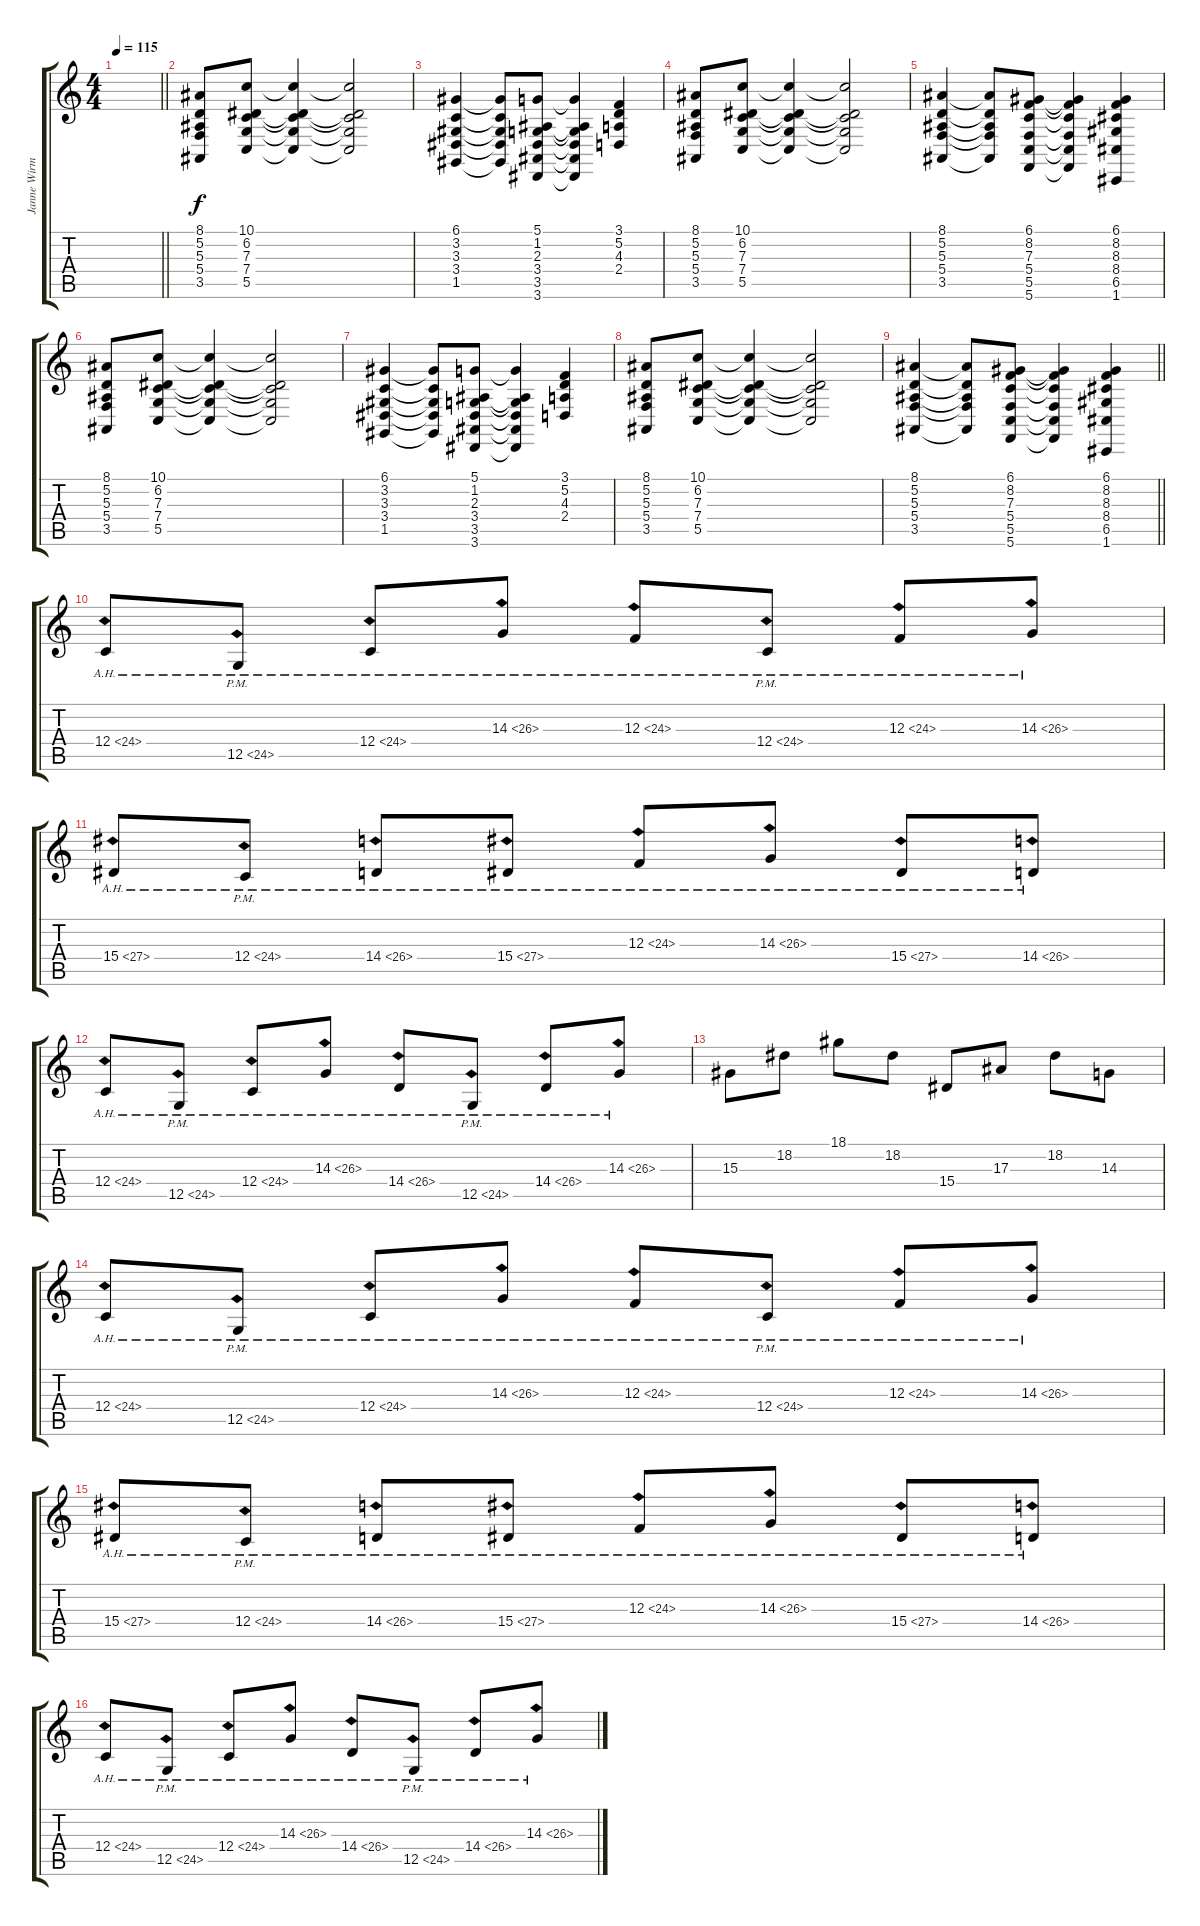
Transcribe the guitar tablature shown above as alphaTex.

\track ("Janne Wirman" "Janne Wirm") {instrument lead2sawtooth}
\staff {score tabs}
\tuning (D4 A3 F3 C3 G2 C2) {hide}
\ts (4 4)
\tempo 115
\clef g2
\barLineRight lightlight
\ks c
|
(8.1 5.2 5.3 5.4 3.5).8{volume 8 instrument stringensemble1} (10.1 6.2 7.3 7.4 5.5).8 (10.1{t} 6.2{t} 7.3{t} 7.4{t} 5.5{t}).4 (10.1{t} 6.2{t} 7.3{t} 7.4{t} 5.5{t}).2 |
(6.1 3.2 3.3 3.4 1.5).4 (6.1{t} 3.2{t} 3.3{t} 3.4{t} 1.5{t}).8 (5.1 1.2 2.3 3.4 3.5 3.6).8 (5.1{t} 1.2{t} 2.3{t} 3.4{t} 3.5{t} 3.6{t}).4 (3.1 5.2 4.3 2.4).4 |
(8.1 5.2 5.3 5.4 3.5).8 (10.1 6.2 7.3 7.4 5.5).8 (10.1{t} 6.2{t} 7.3{t} 7.4{t} 5.5{t}).4 (10.1{t} 6.2{t} 7.3{t} 7.4{t} 5.5{t}).2 |
(8.1 5.2 5.3 5.4 3.5).4 (8.1{t} 5.2{t} 5.3{t} 5.4{t} 3.5{t}).8 (6.1 8.2 7.3 5.4 5.5 5.6).8 (6.1{t} 8.2{t} 7.3{t} 5.4{t} 5.5{t} 5.6{t}).4 (6.1 8.2 8.3 8.4 6.5 1.6).4 |
(8.1 5.2 5.3 5.4 3.5).8{volume 8 instrument stringensemble1} (10.1 6.2 7.3 7.4 5.5).8 (10.1{t} 6.2{t} 7.3{t} 7.4{t} 5.5{t}).4 (10.1{t} 6.2{t} 7.3{t} 7.4{t} 5.5{t}).2 |
(6.1 3.2 3.3 3.4 1.5).4 (6.1{t} 3.2{t} 3.3{t} 3.4{t} 1.5{t}).8 (5.1 1.2 2.3 3.4 3.5 3.6).8 (5.1{t} 1.2{t} 2.3{t} 3.4{t} 3.5{t} 3.6{t}).4 (3.1 5.2 4.3 2.4).4 |
(8.1 5.2 5.3 5.4 3.5).8 (10.1 6.2 7.3 7.4 5.5).8 (10.1{t} 6.2{t} 7.3{t} 7.4{t} 5.5{t}).4 (10.1{t} 6.2{t} 7.3{t} 7.4{t} 5.5{t}).2 |
\barLineRight lightlight
(8.1 5.2 5.3 5.4 3.5).4 (8.1{t} 5.2{t} 5.3{t} 5.4{t} 3.5{t}).8 (6.1 8.2 7.3 5.4 5.5 5.6).8 (6.1{t} 8.2{t} 7.3{t} 5.4{t} 5.5{t} 5.6{t}).4 (6.1 8.2 8.3 8.4 6.5 1.6).4 |
12.4{ah 12}.8{volume 12 instrument lead2sawtooth} 12.5{ah 12 pm}.8 12.4{ah 12}.8 14.3{ah 12}.8 12.3{ah 12}.8 12.4{ah 12 pm}.8 12.3{ah 12}.8 14.3{ah 12}.8 |
15.4{ah 12}.8 12.4{ah 12 pm}.8 14.4{ah 12}.8 15.4{ah 12}.8 12.3{ah 12}.8 14.3{ah 12}.8 15.4{ah 12}.8 14.4{ah 12}.8 |
12.4{ah 12}.8 12.5{ah 12 pm}.8 12.4{ah 12}.8 14.3{ah 12}.8 14.4{ah 12}.8 12.5{ah 12 pm}.8 14.4{ah 12}.8 14.3{ah 12}.8 |
15.3.8 18.2.8 18.1.8 18.2.8 15.4.8 17.3.8 18.2.8 14.3.8 |
12.4{ah 12}.8 12.5{ah 12 pm}.8 12.4{ah 12}.8 14.3{ah 12}.8 12.3{ah 12}.8 12.4{ah 12 pm}.8 12.3{ah 12}.8 14.3{ah 12}.8 |
15.4{ah 12}.8 12.4{ah 12 pm}.8 14.4{ah 12}.8 15.4{ah 12}.8 12.3{ah 12}.8 14.3{ah 12}.8 15.4{ah 12}.8 14.4{ah 12}.8 |
12.4{ah 12}.8 12.5{ah 12 pm}.8 12.4{ah 12}.8 14.3{ah 12}.8 14.4{ah 12}.8 12.5{ah 12 pm}.8 14.4{ah 12}.8 14.3{ah 12}.8
